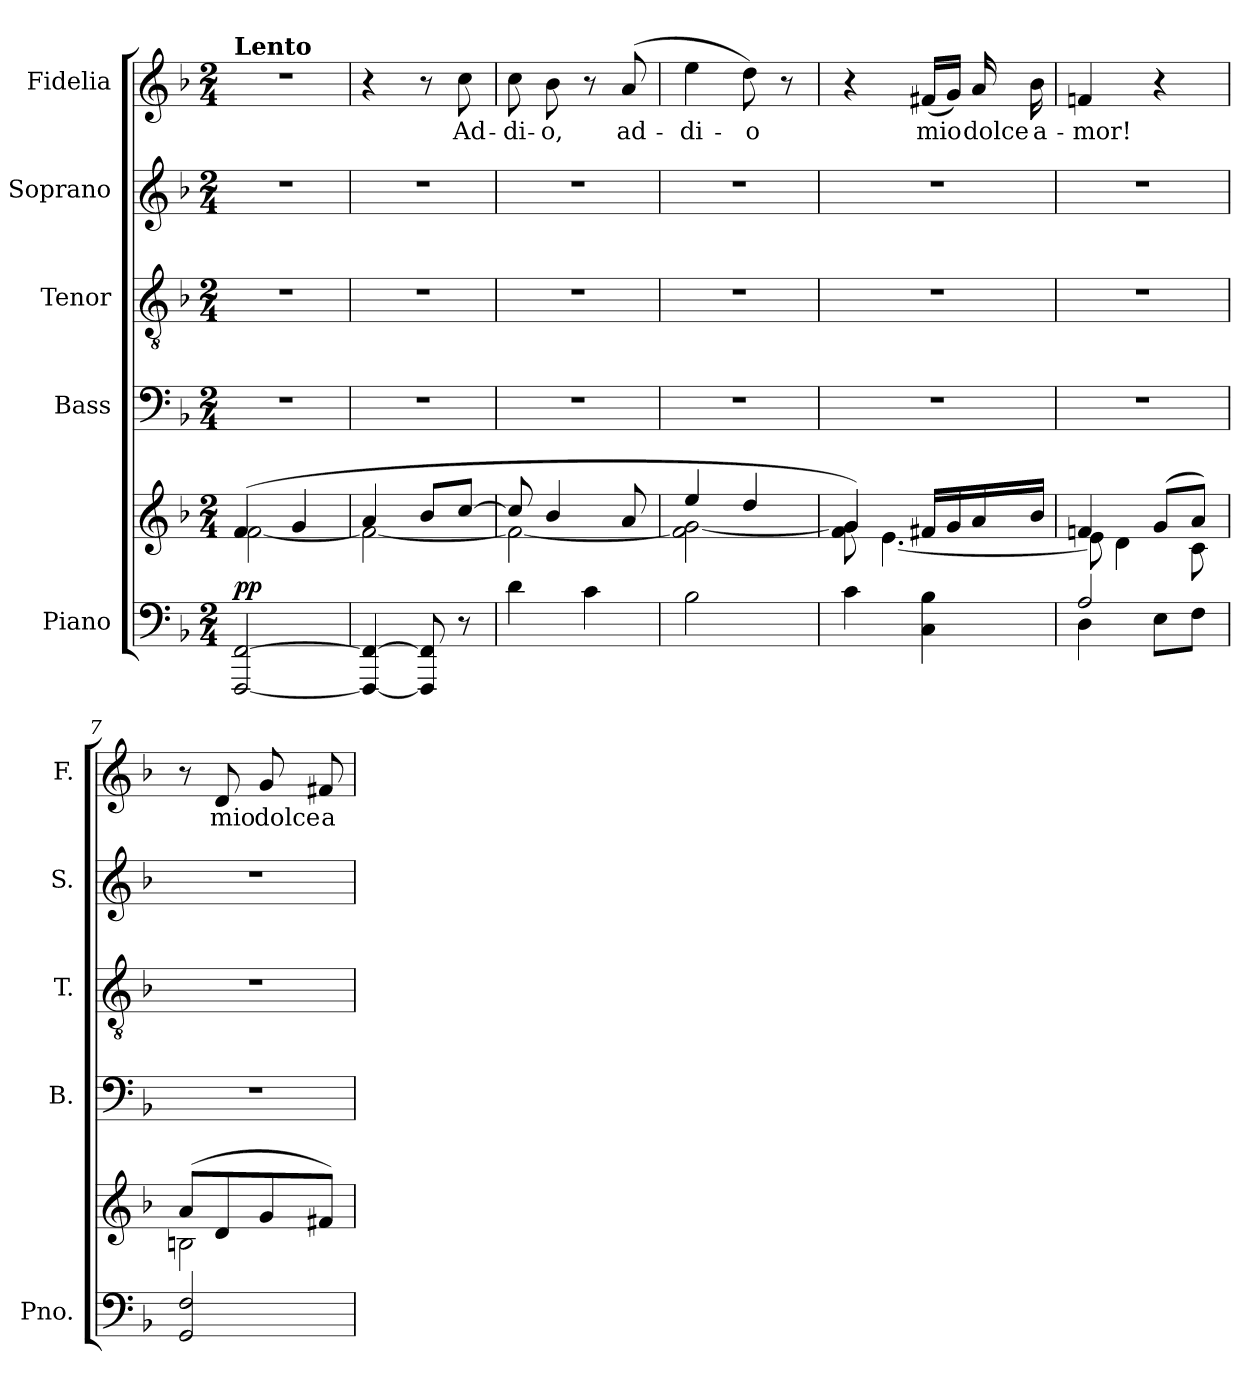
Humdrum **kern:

**kern	**kern	**dynam	**kern	**kern	**kern	**kern	**text
*part5	*part5	*part5	*part4	*part3	*part2	*part1	*part1
*staff6	*staff5	*staff5/6	*staff4	*staff3	*staff2	*staff1	*staff1
*I"Piano	*	*	*I"Bass	*I"Tenor	*I"Soprano	*I"Fidelia	*
*I'Pno.	*	*	*I'B.	*I'T.	*I'S.	*I'F.	*
*clefF4	*clefG2	*	*clefF4	*clefGv2	*clefG2	*clefG2	*
*k[b-]	*k[b-]	*	*k[b-]	*k[b-]	*k[b-]	*k[b-]	*
*M2/4	*M2/4	*	*M2/4	*M2/4	*M2/4	*M2/4	*
=1	=1	=1	=1	=1	=1	=1	=1
*	*^	*	*	*	*	*	*
!	!	!	!	!	!	!	!LO:TX:a:B:t=Lento	!
!	!	!	!LO:DY:a=2	!	!	!	!	!
[2FFF/ [2FF/	(>4f/	[2f\	pp	2r	2r	2r	2r	.
.	4g/	.	.	.	.	.	.	.
=2	=2	=2	=2	=2	=2	=2	=2	=2
4FFF/_ 4FF/_	4a/	2f\_	.	2r	2r	2r	4r	.
8FFF/] 8FF/]	8b-/L	.	.	.	.	.	8r	.
!	!	!	!	!	!	!	!	!LO:LY:b
8r	[8cc/J	.	.	.	.	.	8cc\	Ad-
=3	=3	=3	=3	=3	=3	=3	=3	=3
!	!	!	!	!	!	!	!	!LO:LY:b
4d\	8cc/]	2f\_	.	2r	2r	2r	8cc\	-di-
!	!	!	!	!	!	!	!	!LO:LY:b
.	4b-/	.	.	.	.	.	8b-\	-o,
4c\	.	.	.	.	.	.	8r	.
!	!	!	!	!	!	!	!	!LO:LY:b
.	8a/	.	.	.	.	.	(>8a/	ad-
=4	=4	=4	=4	=4	=4	=4	=4	=4
!	!	!	!	!	!	!	!	!LO:LY:b
2B-\	4ee/	2f\] [2g\	.	2r	2r	2r	4ee\	-di-
!	!	!	!	!	!	!	!	!LO:LY:b
.	4dd/	.	.	.	.	.	8dd\)	-o
.	.	.	.	.	.	.	8r	.
=5	=5	=5	=5	=5	=5	=5	=5	=5
4c\	4g/)	8f\ 8g\]	.	2r	2r	2r	4r	.
.	.	[4.e\	.	.	.	.	.	.
!	!	!	!	!	!	!	!	!LO:LY:b
4C\ 4B-\	16f#X/LL	.	.	.	.	.	(<16f#X/LL	mio
.	16g/	.	.	.	.	.	16g/JJ)	.
!	!	!	!	!	!	!	!	!LO:LY:b
.	16a/	.	.	.	.	.	16a/	dolce
!	!	!	!	!	!	!	!	!LO:LY:b
.	16b-/JJ	.	.	.	.	.	16b-\	a-
=6	=6	=6	=6	=6	=6	=6	=6	=6
*^	*	*	*	*	*	*	*	*
!	!	!	!	!	!	!	!	!	!LO:LY:b
2A/	4D\	4fn/	8e\]	.	2r	2r	2r	4fn/	-mor!
.	.	.	4d\	.	.	.	.	.	.
.	8E\L	(>8g/L	.	.	.	.	.	4r	.
.	8F\J	8a/J)	8c\	.	.	.	.	.	.
*v	*v	*	*	*	*	*	*	*	*
=7	=7	=7	=7	=7	=7	=7	=7	=7
2GG/ 2F/	(<8a/L	2Bn\	.	2r	2r	2r	8r	.
!	!	!	!	!	!	!	!	!LO:LY:b
.	8d/	.	.	.	.	.	8d/	mio
!	!	!	!	!	!	!	!	!LO:LY:b
.	8g/	.	.	.	.	.	8g/	dolce
!	!	!	!	!	!	!	!	!LO:LY:b
.	8f#X/J)	.	.	.	.	.	8f#X/	a-
*	*v	*v	*	*	*	*	*	*
=	=	=	=	=	=	=	=
*-	*-	*-	*-	*-	*-	*-	*-
